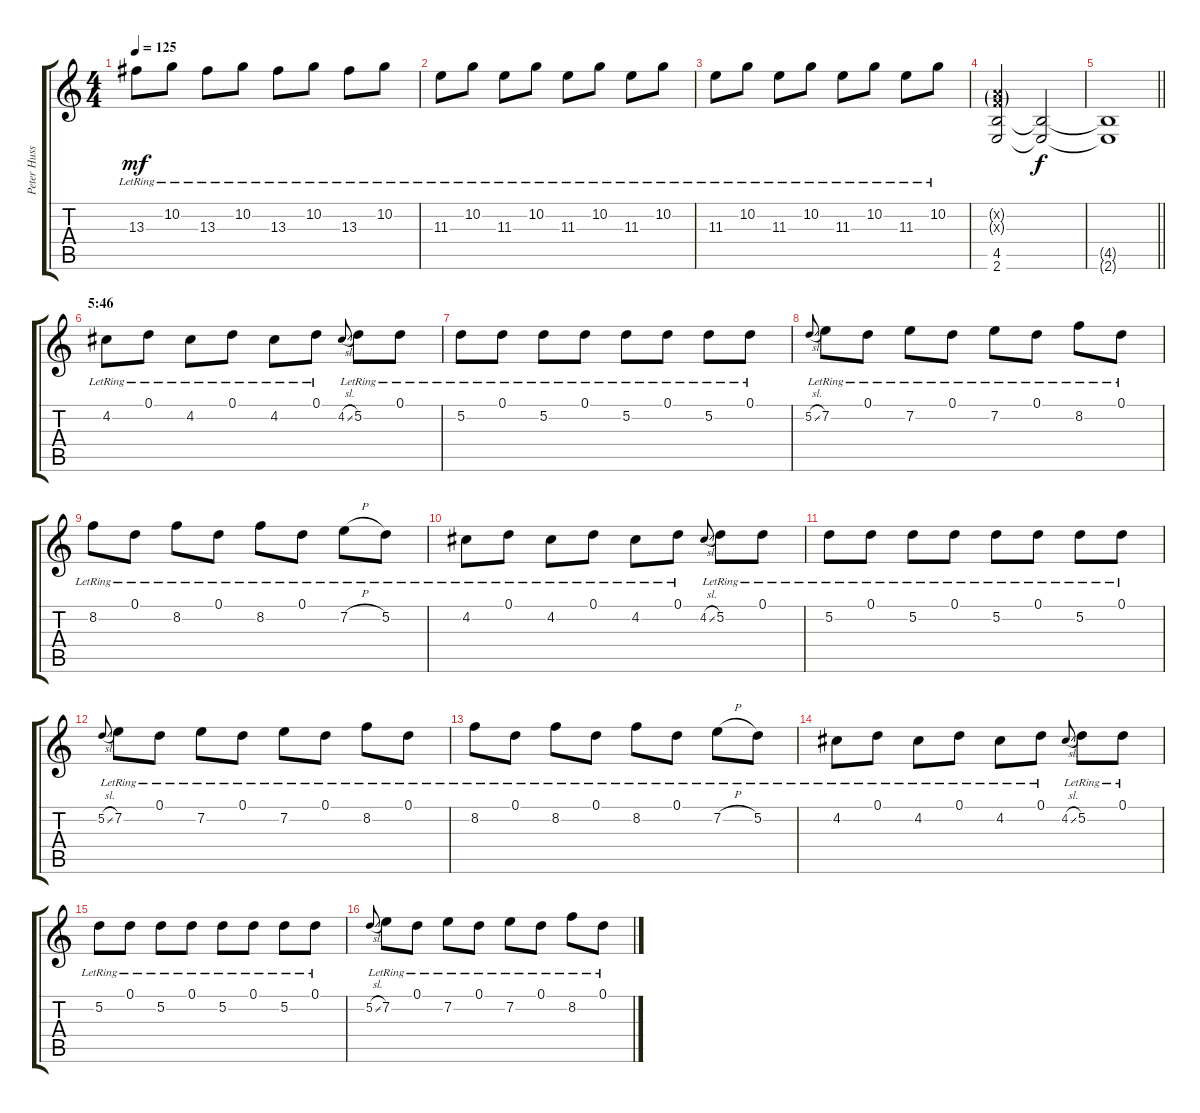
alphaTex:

\track ("Peter Huss" "Peter Huss") {instrument acousticguitarsteel}
\staff {score tabs}
\tuning (D4 A3 F3 C3 G2 D2) {hide}
\ts (4 4)
\tempo 125
\clef g2
\ks c
13.3{lr}.8{dy mf} 10.2{lr}.8 13.3{lr}.8 10.2{lr}.8 13.3{lr}.8 10.2{lr}.8 13.3{lr}.8 10.2{lr}.8 |
11.3{lr}.8 10.2{lr}.8 11.3{lr}.8 10.2{lr}.8 11.3{lr}.8 10.2{lr}.8 11.3{lr}.8 10.2{lr}.8 |
11.3{lr}.8 10.2{lr}.8 11.3{lr}.8 10.2{lr}.8 11.3{lr}.8 10.2{lr}.8 11.3{lr}.8 10.2{lr}.8 |
(0.2{g x} 0.3{g x} 4.5 2.6).2 (4.5{t} 2.6{t}).2{dy f} |
\barLineRight lightlight
(4.5{t} 2.6{t}).1{volume 3} |
\section ("" "5:46")
4.2{lr}.8{volume 13 instrument acousticguitarsteel} 0.1{lr}.8 4.2{lr}.8 0.1{lr}.8 4.2{lr}.8 0.1{lr}.8 4.2{sl}.8{gr onbeat} 5.2{lr}.8 0.1{lr}.8 |
5.2{lr}.8 0.1{lr}.8 5.2{lr}.8 0.1{lr}.8 5.2{lr}.8 0.1{lr}.8 5.2{lr}.8 0.1{lr}.8 |
5.2{sl}.8{gr onbeat} 7.2{lr}.8 0.1{lr}.8 7.2{lr}.8 0.1{lr}.8 7.2{lr}.8 0.1{lr}.8 8.2{lr}.8 0.1{lr}.8 |
8.2{lr}.8 0.1{lr}.8 8.2{lr}.8 0.1{lr}.8 8.2{lr}.8 0.1{lr}.8 7.2{h lr}.8 5.2{lr}.8 |
4.2{lr}.8 0.1{lr}.8 4.2{lr}.8 0.1{lr}.8 4.2{lr}.8 0.1{lr}.8 4.2{sl}.8{gr onbeat} 5.2{lr}.8 0.1{lr}.8 |
5.2{lr}.8 0.1{lr}.8 5.2{lr}.8 0.1{lr}.8 5.2{lr}.8 0.1{lr}.8 5.2{lr}.8 0.1{lr}.8 |
5.2{sl}.8{gr onbeat} 7.2{lr}.8 0.1{lr}.8 7.2{lr}.8 0.1{lr}.8 7.2{lr}.8 0.1{lr}.8 8.2{lr}.8 0.1{lr}.8 |
8.2{lr}.8 0.1{lr}.8 8.2{lr}.8 0.1{lr}.8 8.2{lr}.8 0.1{lr}.8 7.2{h lr}.8 5.2{lr}.8 |
4.2{lr}.8 0.1{lr}.8 4.2{lr}.8 0.1{lr}.8 4.2{lr}.8 0.1{lr}.8 4.2{sl}.8{gr onbeat} 5.2{lr}.8 0.1{lr}.8 |
5.2{lr}.8 0.1{lr}.8 5.2{lr}.8 0.1{lr}.8 5.2{lr}.8 0.1{lr}.8 5.2{lr}.8 0.1{lr}.8 |
5.2{sl}.8{gr onbeat} 7.2{lr}.8 0.1{lr}.8 7.2{lr}.8 0.1{lr}.8 7.2{lr}.8 0.1{lr}.8 8.2{lr}.8 0.1{lr}.8
